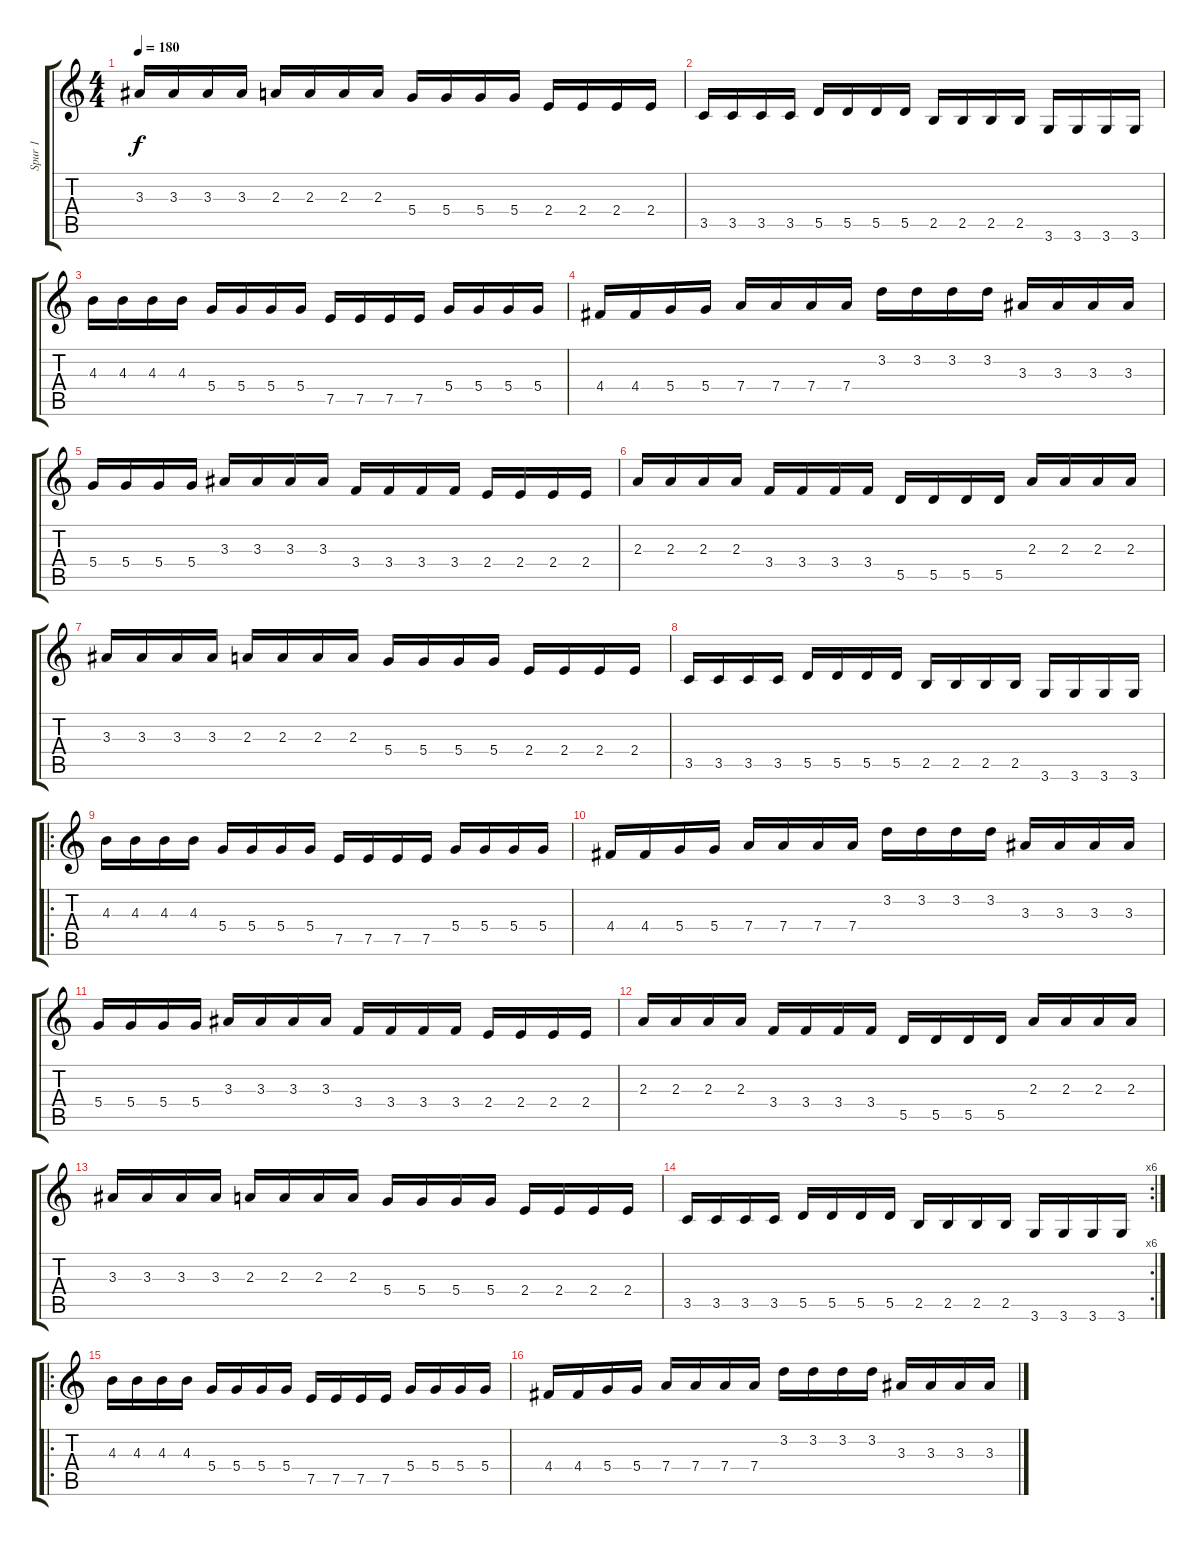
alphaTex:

\track ("Spur 1" "Spur 1") {instrument distortionguitar}
\staff {score tabs}
\tuning (E4 B3 G3 D3 A2 E2) {hide}
\ts (4 4)
\tempo 180
\clef g2
\ks c
3.3.16{dy f} 3.3.16 3.3.16 3.3.16 2.3.16 2.3.16 2.3.16 2.3.16 5.4.16 5.4.16 5.4.16 5.4.16 2.4.16 2.4.16 2.4.16 2.4.16 |
3.5.16 3.5.16 3.5.16 3.5.16 5.5.16 5.5.16 5.5.16 5.5.16 2.5.16 2.5.16 2.5.16 2.5.16 3.6.16 3.6.16 3.6.16 3.6.16 |
4.3.16 4.3.16 4.3.16 4.3.16 5.4.16 5.4.16 5.4.16 5.4.16 7.5.16 7.5.16 7.5.16 7.5.16 5.4.16 5.4.16 5.4.16 5.4.16 |
4.4.16 4.4.16 5.4.16 5.4.16 7.4.16 7.4.16 7.4.16 7.4.16 3.2.16 3.2.16 3.2.16 3.2.16 3.3.16 3.3.16 3.3.16 3.3.16 |
5.4.16 5.4.16 5.4.16 5.4.16 3.3.16 3.3.16 3.3.16 3.3.16 3.4.16 3.4.16 3.4.16 3.4.16 2.4.16 2.4.16 2.4.16 2.4.16 |
2.3.16 2.3.16 2.3.16 2.3.16 3.4.16 3.4.16 3.4.16 3.4.16 5.5.16 5.5.16 5.5.16 5.5.16 2.3.16 2.3.16 2.3.16 2.3.16 |
3.3.16 3.3.16 3.3.16 3.3.16 2.3.16 2.3.16 2.3.16 2.3.16 5.4.16 5.4.16 5.4.16 5.4.16 2.4.16 2.4.16 2.4.16 2.4.16 |
3.5.16 3.5.16 3.5.16 3.5.16 5.5.16 5.5.16 5.5.16 5.5.16 2.5.16 2.5.16 2.5.16 2.5.16 3.6.16 3.6.16 3.6.16 3.6.16 |
\ro
4.3.16 4.3.16 4.3.16 4.3.16 5.4.16 5.4.16 5.4.16 5.4.16 7.5.16 7.5.16 7.5.16 7.5.16 5.4.16 5.4.16 5.4.16 5.4.16 |
4.4.16 4.4.16 5.4.16 5.4.16 7.4.16 7.4.16 7.4.16 7.4.16 3.2.16 3.2.16 3.2.16 3.2.16 3.3.16 3.3.16 3.3.16 3.3.16 |
5.4.16 5.4.16 5.4.16 5.4.16 3.3.16 3.3.16 3.3.16 3.3.16 3.4.16 3.4.16 3.4.16 3.4.16 2.4.16 2.4.16 2.4.16 2.4.16 |
2.3.16 2.3.16 2.3.16 2.3.16 3.4.16 3.4.16 3.4.16 3.4.16 5.5.16 5.5.16 5.5.16 5.5.16 2.3.16 2.3.16 2.3.16 2.3.16 |
3.3.16 3.3.16 3.3.16 3.3.16 2.3.16 2.3.16 2.3.16 2.3.16 5.4.16 5.4.16 5.4.16 5.4.16 2.4.16 2.4.16 2.4.16 2.4.16 |
\rc 6
3.5.16 3.5.16 3.5.16 3.5.16 5.5.16 5.5.16 5.5.16 5.5.16 2.5.16 2.5.16 2.5.16 2.5.16 3.6.16 3.6.16 3.6.16 3.6.16 |
\ro
4.3.16 4.3.16 4.3.16 4.3.16 5.4.16 5.4.16 5.4.16 5.4.16 7.5.16 7.5.16 7.5.16 7.5.16 5.4.16 5.4.16 5.4.16 5.4.16 |
4.4.16 4.4.16 5.4.16 5.4.16 7.4.16 7.4.16 7.4.16 7.4.16 3.2.16 3.2.16 3.2.16 3.2.16 3.3.16 3.3.16 3.3.16 3.3.16
